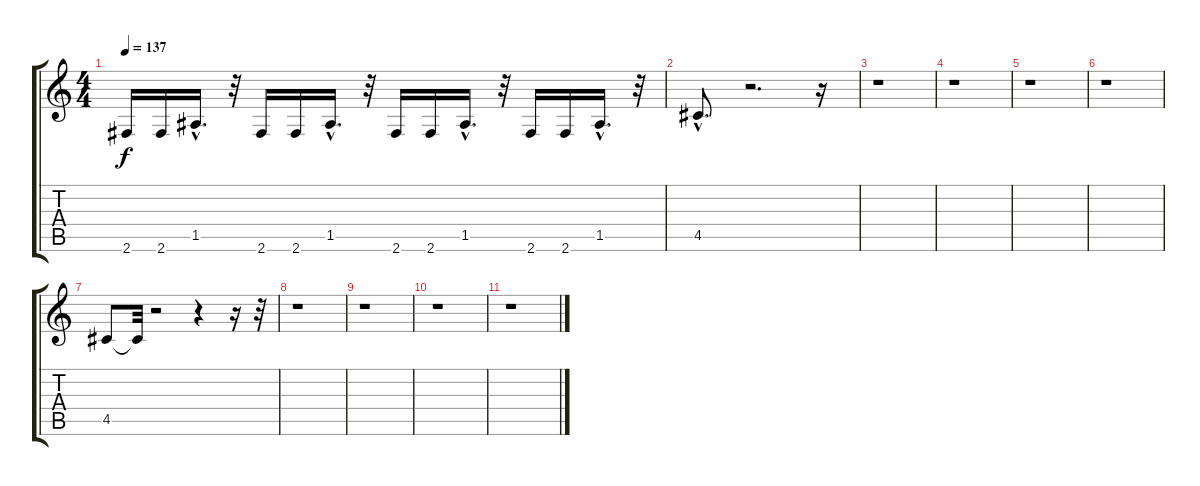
\track "" {instrument acousticguitarsteel}
\staff {score tabs}
\tuning (E4 B3 G3 D3 A2 E2) {hide}
\ts (4 4)
\tempo 137
\clef g2
\ks c
2.6.16{dy f} 2.6.16 1.5{hac}.16{d} r.32 2.6.16 2.6.16 1.5{hac}.16{d} r.32 2.6.16 2.6.16 1.5{hac}.16{d} r.32 2.6.16 2.6.16 1.5{hac}.16{d} r.32 |
4.5{hac}.8{d} r.2{d} r.16 |
r.1 |
r.1 |
r.1 |
r.1 |
4.5.8 4.5{t}.32 r.2 r.4 r.16 r.32 |
r.1 |
r.1 |
r.1 |
r.1
